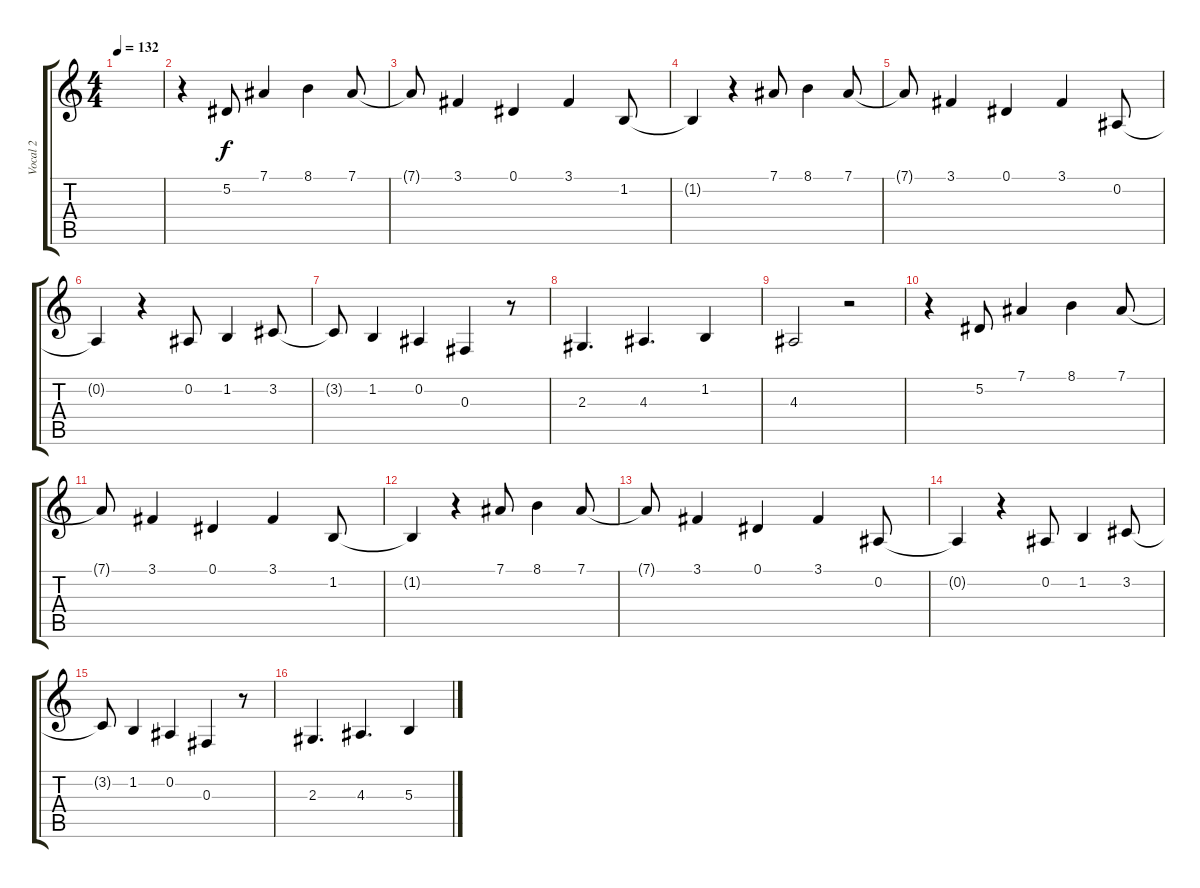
\track ("Vocal 2" "Vocal 2") {instrument tenorsax}
\staff {score tabs}
\tuning (Eb4 Bb3 Gb3 Db3 Ab2 Eb2) {hide}
\ts (4 4)
\tempo 132
\clef g2
\ks c
|
r.4 5.2.8 7.1.4 8.1.4 7.1.8 |
7.1{t}.8 3.1.4 0.1.4 3.1.4 1.2.8 |
1.2{t}.4 r.4 7.1.8 8.1.4 7.1.8 |
7.1{t}.8 3.1.4 0.1.4 3.1.4 0.2.8 |
0.2{t}.4 r.4 0.2.8 1.2.4 3.2.8 |
3.2{t}.8 1.2.4 0.2.4 0.3.4 r.8 |
2.3.4{d} 4.3.4{d} 1.2.4 |
4.3.2 r.2 |
r.4 5.2.8 7.1.4 8.1.4 7.1.8 |
7.1{t}.8 3.1.4 0.1.4 3.1.4 1.2.8 |
1.2{t}.4 r.4 7.1.8 8.1.4 7.1.8 |
7.1{t}.8 3.1.4 0.1.4 3.1.4 0.2.8 |
0.2{t}.4 r.4 0.2.8 1.2.4 3.2.8 |
3.2{t}.8 1.2.4 0.2.4 0.3.4 r.8 |
2.3.4{d} 4.3.4{d} 5.3.4
